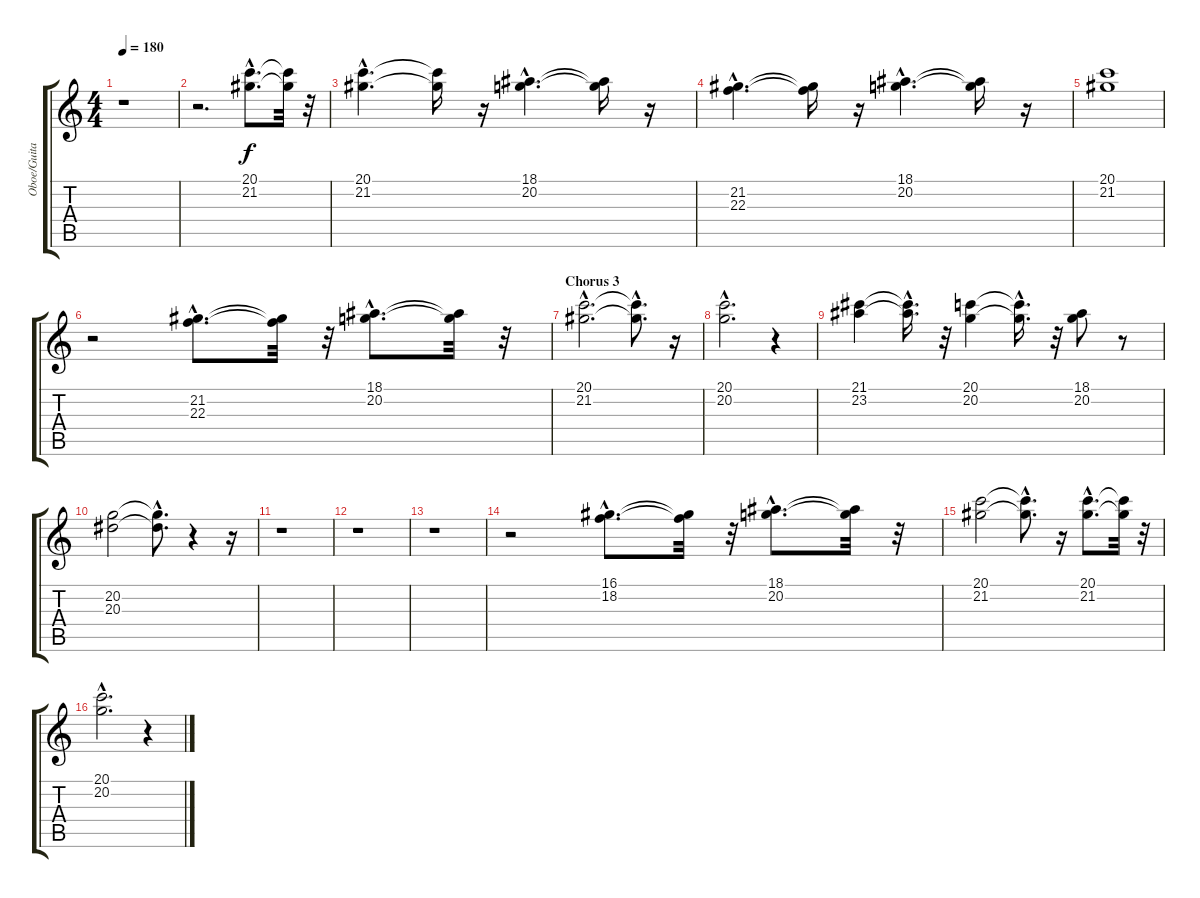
\track ("Oboe/Guitar" "Oboe/Guita") {instrument oboe}
\staff {score tabs}
\tuning (E4 B3 G3 D3 A2 E2) {hide}
\ts (4 4)
\tempo 180
\clef g2
\ks c
r.1{dy f} |
r.2{d} (20.1{hac} 21.2{hac}).8{d} (20.1{t} 21.2{t}).32 r.32 |
(20.1{hac} 21.2{hac}).4{d} (20.1{t} 21.2{t}).16 r.16 (18.1{hac} 20.2{hac}).4{d} (18.1{t} 20.2{t}).16 r.16 |
(21.2{hac} 22.3{hac}).4{d} (21.2{t} 22.3{t}).16 r.16 (18.1{hac} 20.2{hac}).4{d} (18.1{t} 20.2{t}).16 r.16 |
(20.1 21.2).1 |
r.2 (21.2{hac} 22.3{hac}).8{d} (21.2{t} 22.3{t}).32 r.32 (18.1{hac} 20.2{hac}).8{d} (18.1{t} 20.2{t}).32 r.32 |
\section ("" "Chorus 3")
(20.1{hac} 21.2{hac}).2{d} (20.1{hac t} 21.2{hac t}).8{d} r.16 |
(20.1{hac} 20.2).2{d} r.4 |
(21.1 23.2).4 (21.1{hac t} 23.2{hac t}).16{d} r.32 (20.1 20.2).4 (20.1{hac t} 20.2{hac t}).16{d} r.32 (18.1 20.2).8 r.8 |
(20.2 20.3).2 (20.2{hac t} 20.3{hac t}).8{d} r.4 r.16 |
r.1 |
r.1 |
r.1 |
r.2 (16.1{hac} 18.2{hac}).8{d} (16.1{t} 18.2{t}).32 r.32 (18.1{hac} 20.2{hac}).8{d} (18.1{t} 20.2{t}).32 r.32 |
(20.1 21.2).2 (20.1{hac t} 21.2{hac t}).8{d} r.16 (20.1{hac} 21.2{hac}).8{d} (20.1{t} 21.2{t}).32 r.32 |
(20.1{hac} 20.2).2{d} r.4
